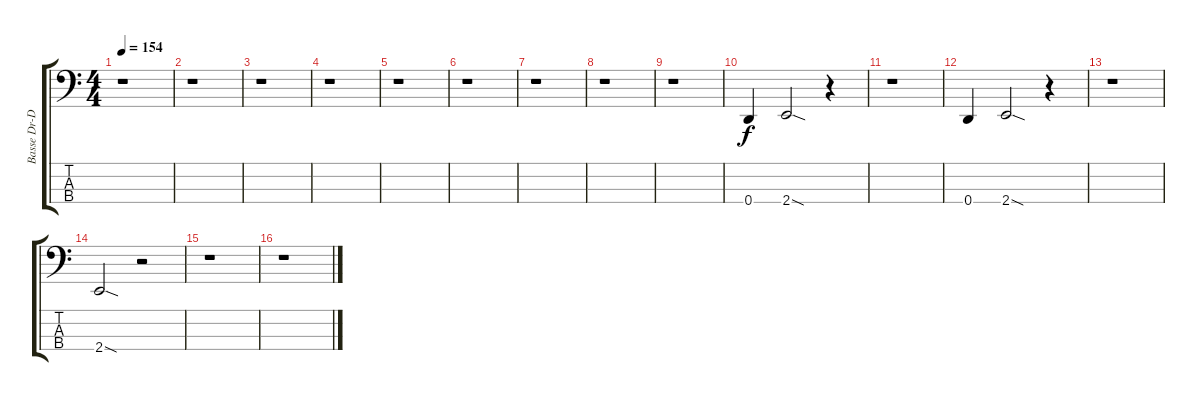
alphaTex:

\track ("Basse Dr-D" "Basse Dr-D") {instrument electricbasspick}
\staff {score tabs}
\tuning (G2 D2 A1 D1) {hide}
\ts (4 4)
\tempo 154
\clef f4
\ks c
r.1{dy f} |
r.1 |
r.1 |
r.1 |
r.1 |
r.1 |
r.1 |
r.1 |
r.1 |
0.4.4 2.4{sod}.2 r.4 |
r.1 |
0.4.4 2.4{sod}.2 r.4 |
r.1 |
2.4{sod}.2 r.2 |
r.1 |
r.1
